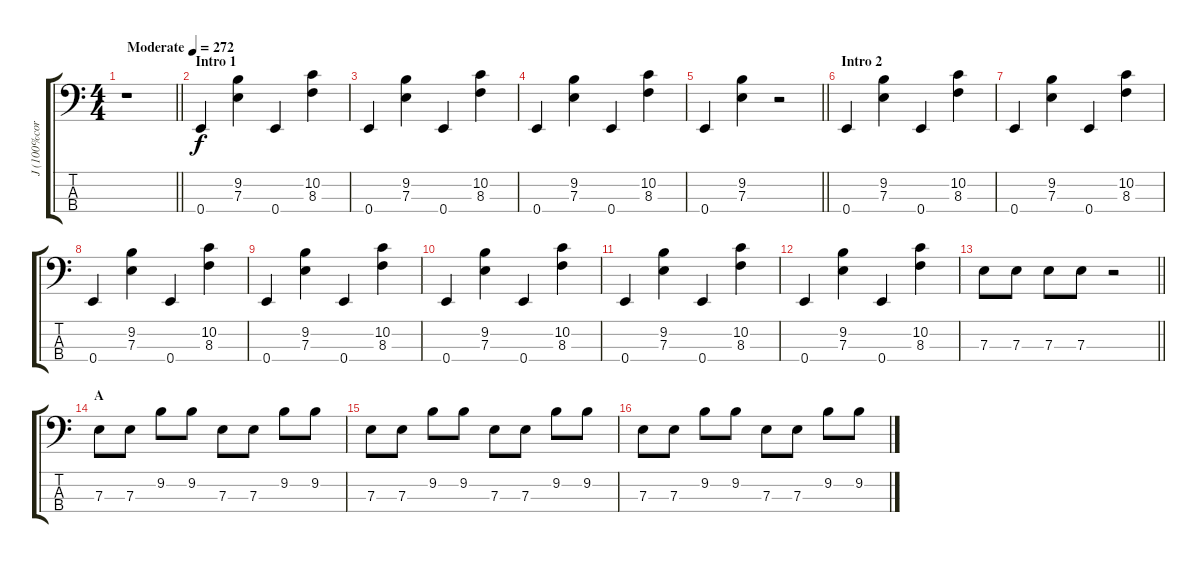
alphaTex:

\track ("J (100%correct)" "J (100%cor") {instrument electricbasspick}
\staff {score tabs}
\tuning (G2 D2 A1 E1) {hide}
\ts (4 4)
\tempo (272 "Moderate")
\clef f4
\barLineRight lightlight
\ks c
r.1{dy f instrument electricbasspick} |
\section ("" "Intro 1")
0.4.4 (9.2 7.3).4 0.4.4 (10.2 8.3).4 |
0.4.4 (9.2 7.3).4 0.4.4 (10.2 8.3).4 |
0.4.4 (9.2 7.3).4 0.4.4 (10.2 8.3).4 |
\barLineRight lightlight
0.4.4 (9.2 7.3).4 r.2 |
\section ("" "Intro 2")
0.4.4 (9.2 7.3).4 0.4.4 (10.2 8.3).4 |
0.4.4 (9.2 7.3).4 0.4.4 (10.2 8.3).4 |
0.4.4 (9.2 7.3).4 0.4.4 (10.2 8.3).4 |
0.4.4 (9.2 7.3).4 0.4.4 (10.2 8.3).4 |
0.4.4 (9.2 7.3).4 0.4.4 (10.2 8.3).4 |
0.4.4 (9.2 7.3).4 0.4.4 (10.2 8.3).4 |
0.4.4 (9.2 7.3).4 0.4.4 (10.2 8.3).4 |
\barLineRight lightlight
7.3.8 7.3.8 7.3.8 7.3.8 r.2 |
\section ("" "A")
7.3.8 7.3.8 9.2.8 9.2.8 7.3.8 7.3.8 9.2.8 9.2.8 |
7.3.8 7.3.8 9.2.8 9.2.8 7.3.8 7.3.8 9.2.8 9.2.8 |
7.3.8 7.3.8 9.2.8 9.2.8 7.3.8 7.3.8 9.2.8 9.2.8
